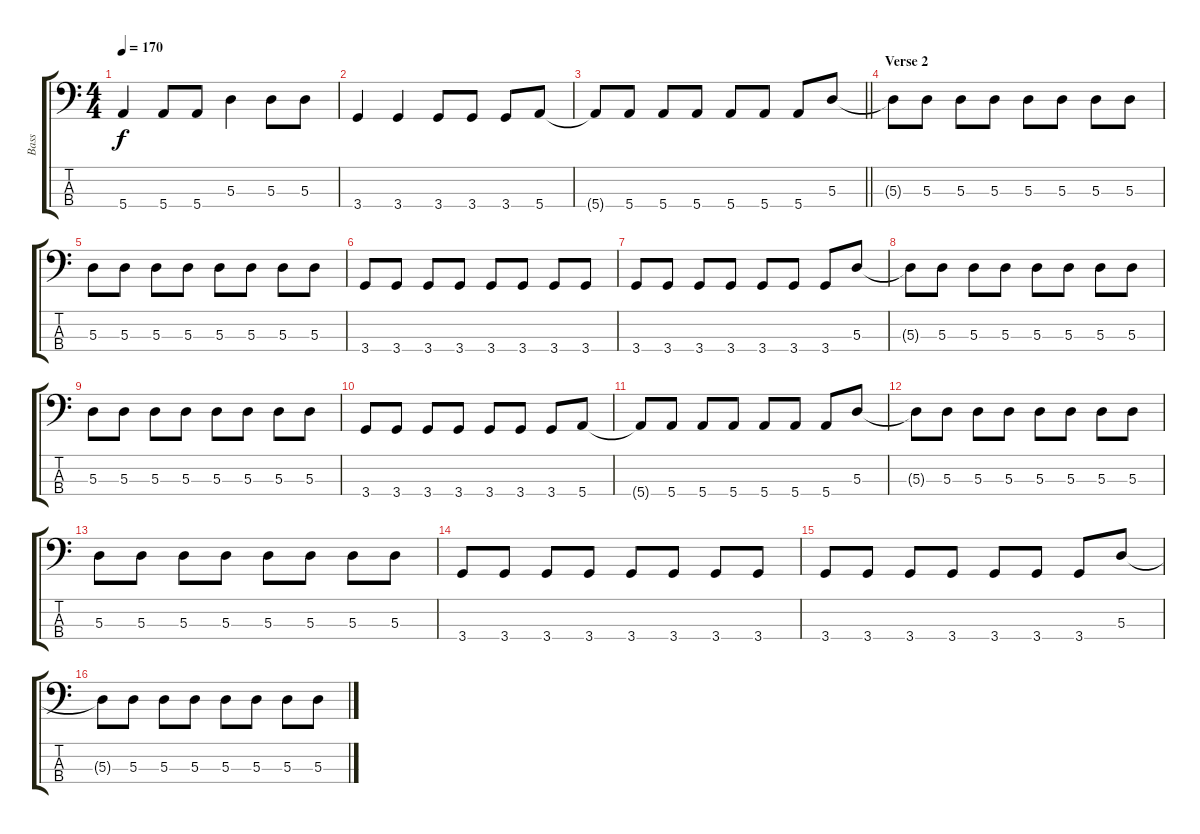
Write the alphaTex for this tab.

\track ("Bass" "Bass") {instrument electricbasspick}
\staff {score tabs}
\tuning (G2 D2 A1 E1) {hide}
\ts (4 4)
\tempo 170
\clef f4
\ks c
5.4.4{dy f} 5.4.8 5.4.8 5.3.4 5.3.8 5.3.8 |
3.4.4 3.4.4 3.4.8 3.4.8 3.4.8 5.4.8 |
\barLineRight lightlight
5.4{t}.8 5.4.8 5.4.8 5.4.8 5.4.8 5.4.8 5.4.8 5.3.8 |
\section ("" "Verse 2")
5.3{t}.8 5.3.8 5.3.8 5.3.8 5.3.8 5.3.8 5.3.8 5.3.8 |
5.3.8 5.3.8 5.3.8 5.3.8 5.3.8 5.3.8 5.3.8 5.3.8 |
3.4.8 3.4.8 3.4.8 3.4.8 3.4.8 3.4.8 3.4.8 3.4.8 |
3.4.8 3.4.8 3.4.8 3.4.8 3.4.8 3.4.8 3.4.8 5.3.8 |
5.3{t}.8 5.3.8 5.3.8 5.3.8 5.3.8 5.3.8 5.3.8 5.3.8 |
5.3.8 5.3.8 5.3.8 5.3.8 5.3.8 5.3.8 5.3.8 5.3.8 |
3.4.8 3.4.8 3.4.8 3.4.8 3.4.8 3.4.8 3.4.8 5.4.8 |
5.4{t}.8 5.4.8 5.4.8 5.4.8 5.4.8 5.4.8 5.4.8 5.3.8 |
5.3{t}.8 5.3.8 5.3.8 5.3.8 5.3.8 5.3.8 5.3.8 5.3.8 |
5.3.8 5.3.8 5.3.8 5.3.8 5.3.8 5.3.8 5.3.8 5.3.8 |
3.4.8 3.4.8 3.4.8 3.4.8 3.4.8 3.4.8 3.4.8 3.4.8 |
3.4.8 3.4.8 3.4.8 3.4.8 3.4.8 3.4.8 3.4.8 5.3.8 |
5.3{t}.8 5.3.8 5.3.8 5.3.8 5.3.8 5.3.8 5.3.8 5.3.8
